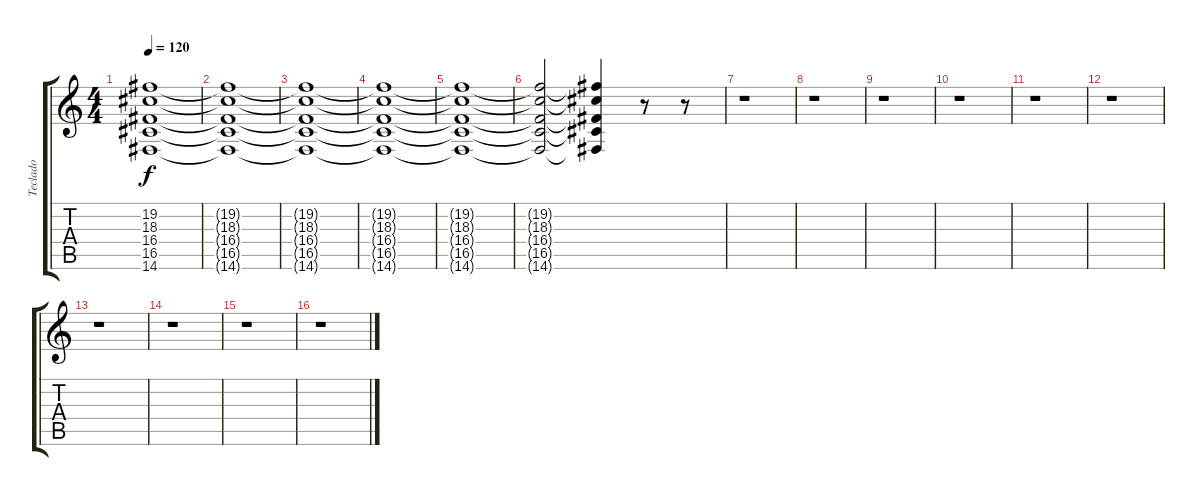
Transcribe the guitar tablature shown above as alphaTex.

\track ("Teclado" "Teclado") {instrument stringensemble2}
\staff {score tabs}
\tuning (E4 B3 G3 D3 A2 E2) {hide}
\ts (4 4)
\tempo 120
\clef g2
\ks c
(19.2{t} 18.3{t} 16.4{t} 16.5{t} 14.6{t}).1{dy f} |
(19.2{t} 18.3{t} 16.4{t} 16.5{t} 14.6{t}).1 |
(19.2{t} 18.3{t} 16.4{t} 16.5{t} 14.6{t}).1{volume 0} |
(19.2{t} 18.3{t} 16.4{t} 16.5{t} 14.6{t}).1 |
(19.2{t} 18.3{t} 16.4{t} 16.5{t} 14.6{t}).1 |
(19.2{t} 18.3{t} 16.4{t} 16.5{t} 14.6{t}).2 (19.2{t} 18.3{t} 16.4{t} 16.5{t} 14.6{t}).4 r.8 r.8 |
r.1 |
r.1 |
r.1 |
r.1 |
r.1 |
r.1 |
r.1 |
r.1 |
r.1 |
r.1
